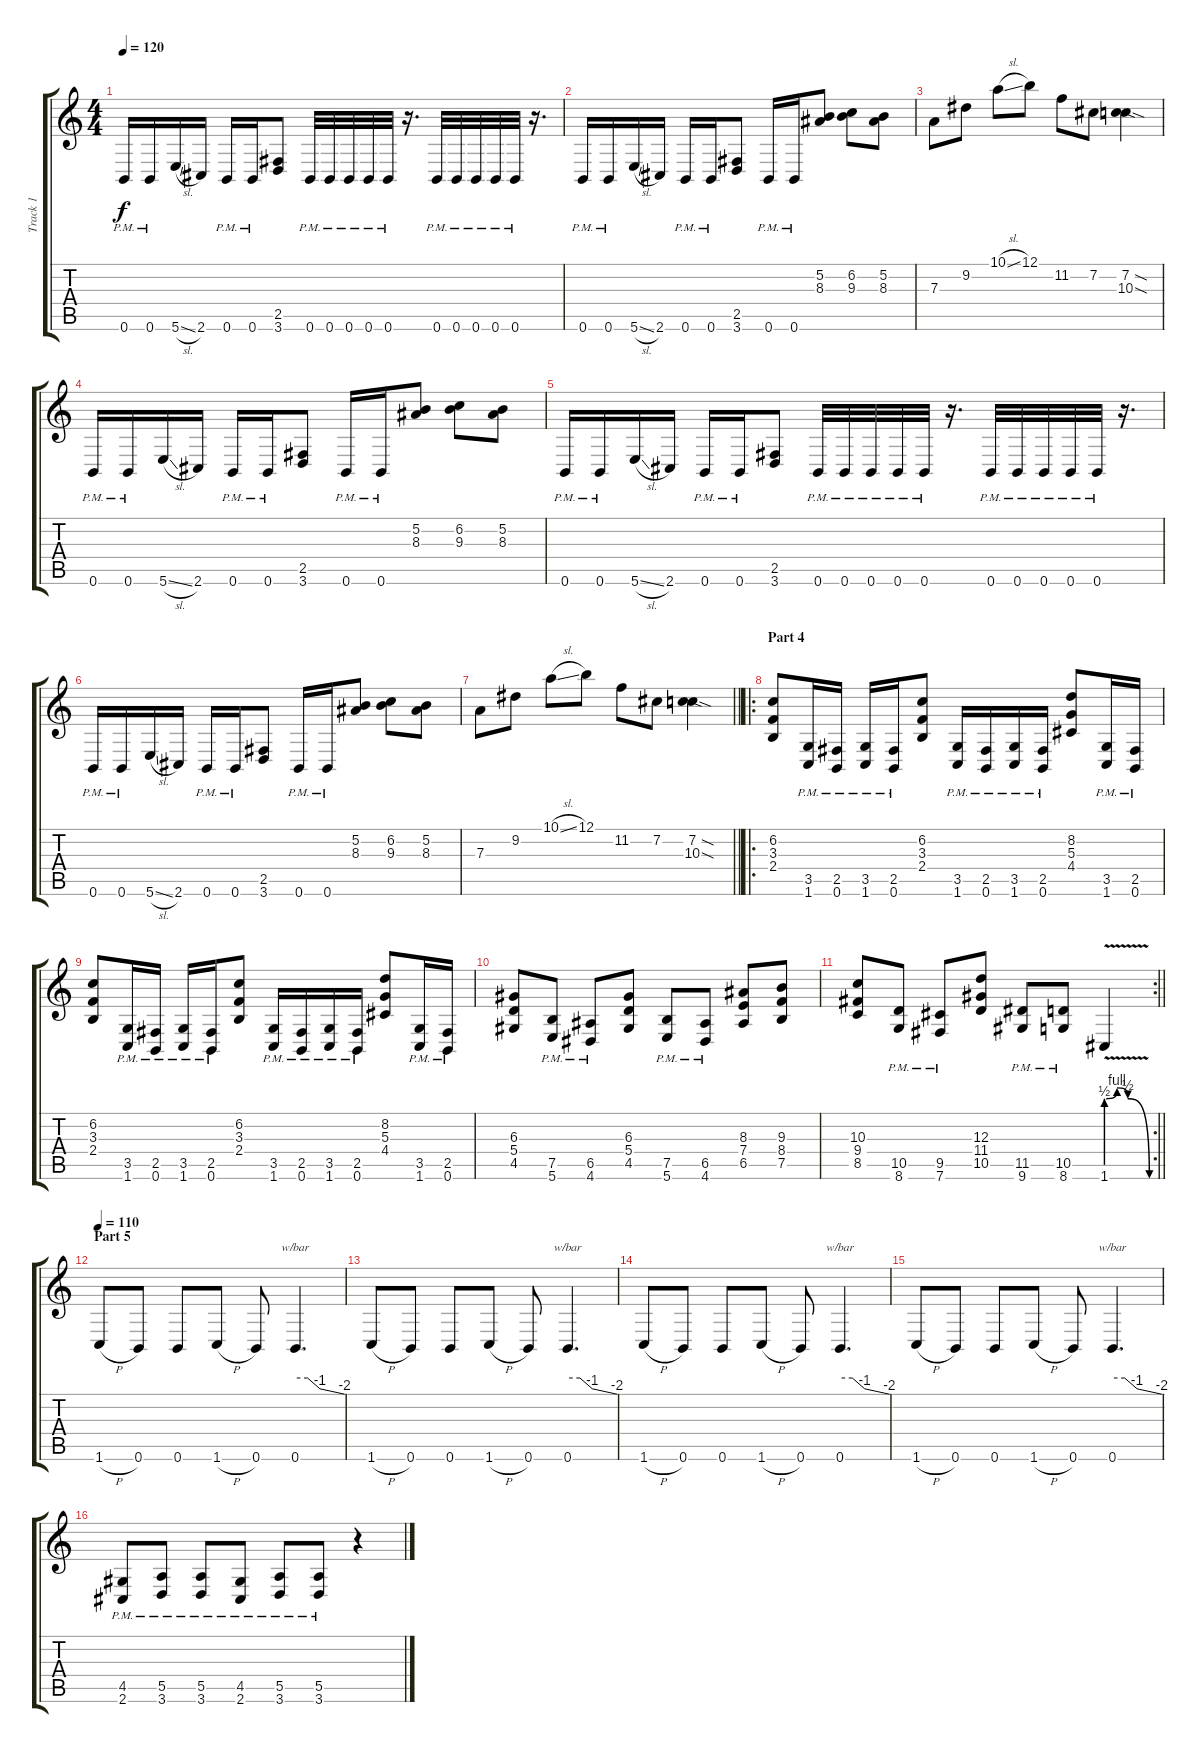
\track ("Track 1" "Track 1") {instrument distortionguitar}
\staff {score tabs}
\tuning (B3 Gb3 D3 A2 E2 B1) {hide}
\ts (4 4)
\tempo 120
\clef g2
\ks c
0.6{pm}.16{dy f} 0.6{pm}.16 5.6{sl}.16 2.6.16 0.6{pm}.16 0.6{pm}.16 (2.5 3.6).8 0.6{pm}.32 0.6{pm}.32 0.6{pm}.32 0.6{pm}.32 0.6{pm}.32 r.16{d} 0.6{pm}.32 0.6{pm}.32 0.6{pm}.32 0.6{pm}.32 0.6{pm}.32 r.16{d} |
0.6{pm}.16 0.6{pm}.16 5.6{sl}.16 2.6.16 0.6{pm}.16 0.6{pm}.16 (2.5 3.6).8 0.6{pm}.16 0.6{pm}.16 (5.2 8.3).8 (6.2 9.3).8 (5.2 8.3).8 |
7.3.8 9.2.8 10.1{sl}.8 12.1.8 11.2.8 7.2.8 (7.2{sod} 10.3{sod}).4 |
0.6{pm}.16 0.6{pm}.16 5.6{sl}.16 2.6.16 0.6{pm}.16 0.6{pm}.16 (2.5 3.6).8 0.6{pm}.16 0.6{pm}.16 (5.2 8.3).8 (6.2 9.3).8 (5.2 8.3).8 |
0.6{pm}.16 0.6{pm}.16 5.6{sl}.16 2.6.16 0.6{pm}.16 0.6{pm}.16 (2.5 3.6).8 0.6{pm}.32 0.6{pm}.32 0.6{pm}.32 0.6{pm}.32 0.6{pm}.32 r.16{d} 0.6{pm}.32 0.6{pm}.32 0.6{pm}.32 0.6{pm}.32 0.6{pm}.32 r.16{d} |
0.6{pm}.16 0.6{pm}.16 5.6{sl}.16 2.6.16 0.6{pm}.16 0.6{pm}.16 (2.5 3.6).8 0.6{pm}.16 0.6{pm}.16 (5.2 8.3).8 (6.2 9.3).8 (5.2 8.3).8 |
\barLineRight lightlight
7.3.8 9.2.8 10.1{sl}.8 12.1.8 11.2.8 7.2.8 (7.2{sod} 10.3{sod}).4 |
\ro
\section ("" "Part 4")
(6.2 3.3 2.4).8 (3.5{pm} 1.6{pm}).16 (2.5{pm} 0.6{pm}).16 (3.5{pm} 1.6{pm}).16 (2.5{pm} 0.6{pm}).16 (6.2 3.3 2.4).8 (3.5{pm} 1.6{pm}).16 (2.5{pm} 0.6{pm}).16 (3.5{pm} 1.6{pm}).16 (2.5{pm} 0.6{pm}).16 (8.2 5.3 4.4).8 (3.5{pm} 1.6{pm}).16 (2.5{pm} 0.6{pm}).16 |
(6.2 3.3 2.4).8 (3.5{pm} 1.6{pm}).16 (2.5{pm} 0.6{pm}).16 (3.5{pm} 1.6{pm}).16 (2.5{pm} 0.6{pm}).16 (6.2 3.3 2.4).8 (3.5{pm} 1.6{pm}).16 (2.5{pm} 0.6{pm}).16 (3.5{pm} 1.6{pm}).16 (2.5{pm} 0.6{pm}).16 (8.2 5.3 4.4).8 (3.5{pm} 1.6{pm}).16 (2.5{pm} 0.6{pm}).16 |
(6.3 5.4 4.5).8 (7.5{pm} 5.6{pm}).8 (6.5{pm} 4.6{pm}).8 (6.3 5.4 4.5).8 (7.5{pm} 5.6{pm}).8 (6.5{pm} 4.6{pm}).8 (8.3 7.4 6.5).8 (9.3 8.4 7.5).8 |
\rc 2
\barLineRight lightlight
(10.3 9.4 8.5).8 (10.5{pm} 8.6{pm}).8 (9.5{pm} 7.6{pm}).8 (12.3 11.4 10.5).8 (11.5{pm} 9.6{pm}).8 (10.5{pm} 8.6{pm}).8 1.6{be (custom 0 2 15 4 30 2 60 0) v}.4 |
\section ("" "Part 5")
\tempo 110
1.6{h}.8 0.6.8 0.6.8 1.6{h}.8 0.6.8 0.6.4{d tbe (custom default 0 0 15 0 30 -4 60 -8)} |
1.6{h}.8 0.6.8 0.6.8 1.6{h}.8 0.6.8 0.6.4{d tbe (custom default 0 0 15 0 30 -4 60 -8)} |
1.6{h}.8 0.6.8 0.6.8 1.6{h}.8 0.6.8 0.6.4{d tbe (custom default 0 0 15 0 30 -4 60 -8)} |
1.6{h}.8 0.6.8 0.6.8 1.6{h}.8 0.6.8 0.6.4{d tbe (custom default 0 0 15 0 30 -4 60 -8)} |
(4.5{pm} 2.6{pm}).8 (5.5{pm} 3.6{pm}).8 (5.5{pm} 3.6{pm}).8 (4.5{pm} 2.6{pm}).8 (5.5{pm} 3.6{pm}).8 (5.5{pm} 3.6{pm}).8 r.4
